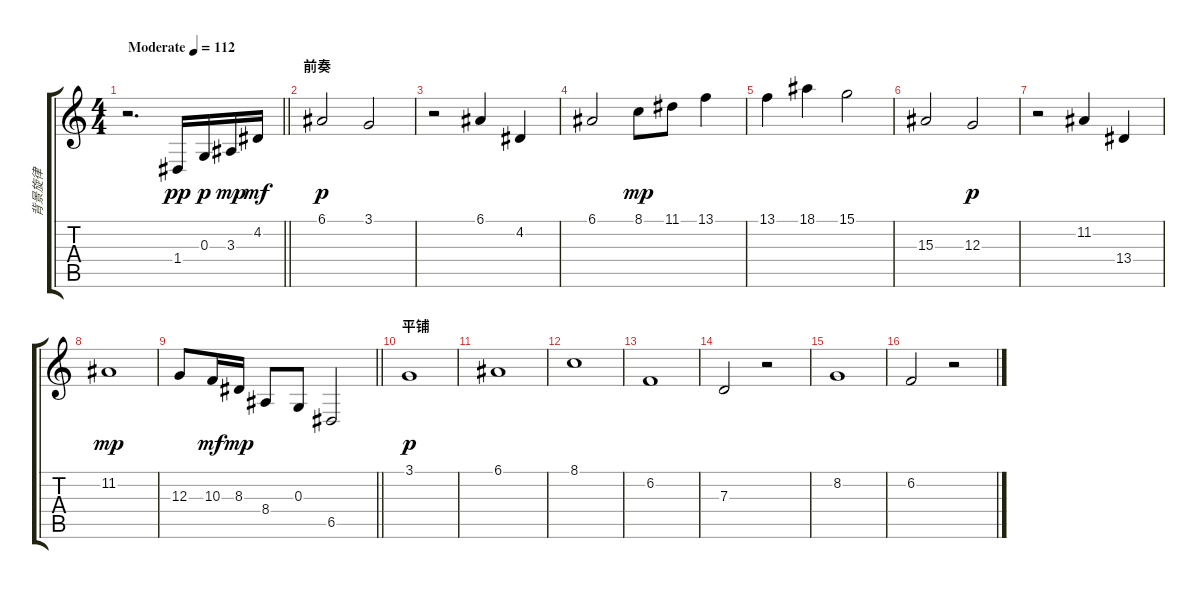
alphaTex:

\track ("背景旋律" "背景旋律") {instrument tremolostrings}
\staff {score tabs}
\tuning (E4 B3 G3 D3 A2 E2) {hide}
\ts (4 4)
\tempo (112 "Moderate")
\clef g2
\barLineRight lightlight
\ks c
r.2{d dy pp instrument tremolostrings} 1.4.16 0.3.16{dy p} 3.3.16{dy mp} 4.2.16{dy mf} |
\section ("" "前奏")
6.1.2{dy p} 3.1.2 |
r.2 6.1.4 4.2.4 |
6.1.2 8.1.8{dy mp} 11.1.8 13.1.4 |
13.1.4 18.1.4 15.1.2 |
15.3.2 12.3.2{dy p} |
r.2 11.2.4 13.4.4 |
11.2.1{dy mp} |
\barLineRight lightlight
12.3.8 10.3.16{dy mf} 8.3.16{dy mp} 8.4.8 0.3.8 6.5.2 |
\section ("" "平铺")
3.1.1{dy p} |
6.1.1 |
8.1.1 |
6.2.1 |
7.3.2 r.2 |
8.2.1 |
6.2.2 r.2
